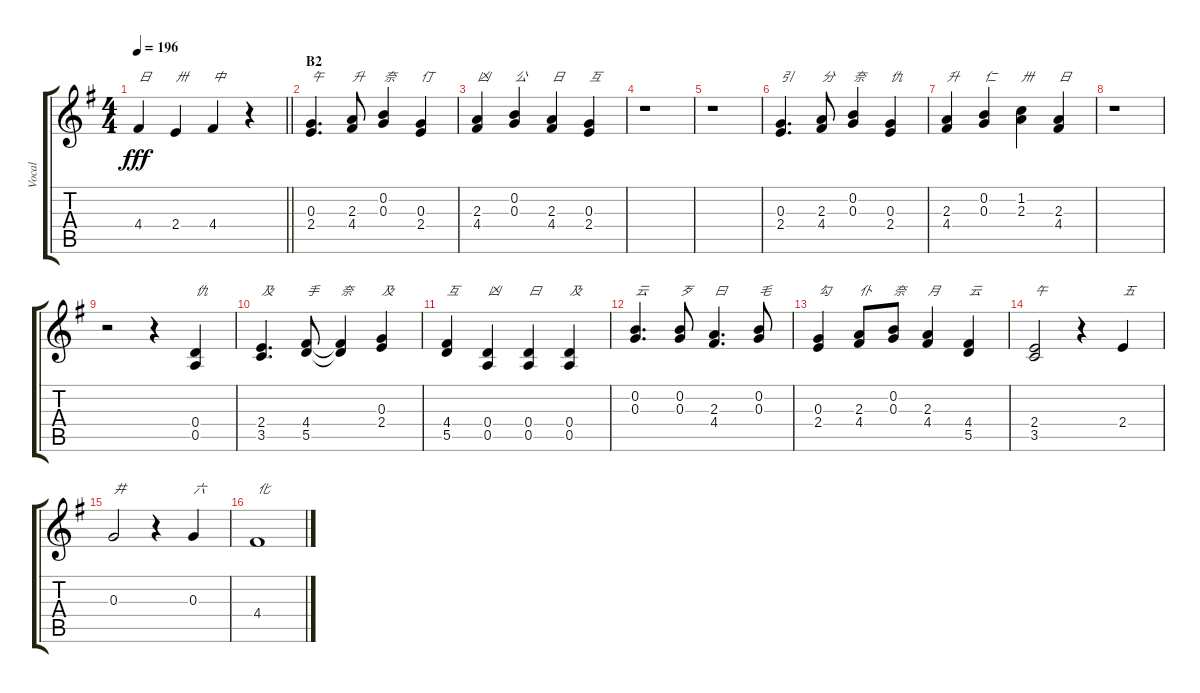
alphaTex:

\track ("Vocal" "Vocal") {instrument contrabass}
\staff {score tabs}
\tuning (E4 B3 G3 D3 A2 E2) {hide}
\ts (4 4)
\tempo 196
\clef g2
\barLineRight lightlight
\ks g
4.4.4{txt "日" dy fff} 2.4.4{txt "卅"} 4.4.4{txt "中"} r.4 |
\section ("" "B2")
(0.3 2.4).4{d txt "午"} (2.3 4.4).8{txt "升"} (0.2 0.3).4{txt "奈"} (0.3 2.4).4{txt "仃"} |
(2.3 4.4).4{txt "凶"} (0.2 0.3).4{txt "公"} (2.3 4.4).4{txt "日"} (0.3 2.4).4{txt "互"} |
r.1 |
r.1 |
(0.3 2.4).4{d txt "引"} (2.3 4.4).8{txt "分"} (0.2 0.3).4{txt "奈"} (0.3 2.4).4{txt "仇"} |
(2.3 4.4).4{txt "升"} (0.2 0.3).4{txt "仁"} (1.2 2.3).4{txt "卅"} (2.3 4.4).4{txt "日"} |
r.1 |
r.2 r.4 (0.4 0.5).4{txt "仇"} |
(2.4 3.5).4{d txt "及"} (4.4 5.5).8{txt "手"} (4.4{t} 5.5{t}).4{txt "奈"} (0.3 2.4).4{txt "及"} |
(4.4 5.5).4{txt "互"} (0.4 0.5).4{txt "凶"} (0.4 0.5).4{txt "曰"} (0.4 0.5).4{txt "及"} |
(0.2 0.3).4{d txt "云"} (0.2 0.3).8{txt "歹"} (2.3 4.4).4{d txt "曰"} (0.2 0.3).8{txt "毛"} |
(0.3 2.4).4{txt "勾"} (2.3 4.4).8{txt "仆"} (0.2 0.3).8{txt "奈"} (2.3 4.4).4{txt "月"} (4.4 5.5).4{txt "云"} |
(2.4 3.5).2{txt "午"} r.4 2.4.4{txt "五"} |
0.3.2{txt "井"} r.4 0.3.4{txt "六"} |
4.4.1{txt "化"}
